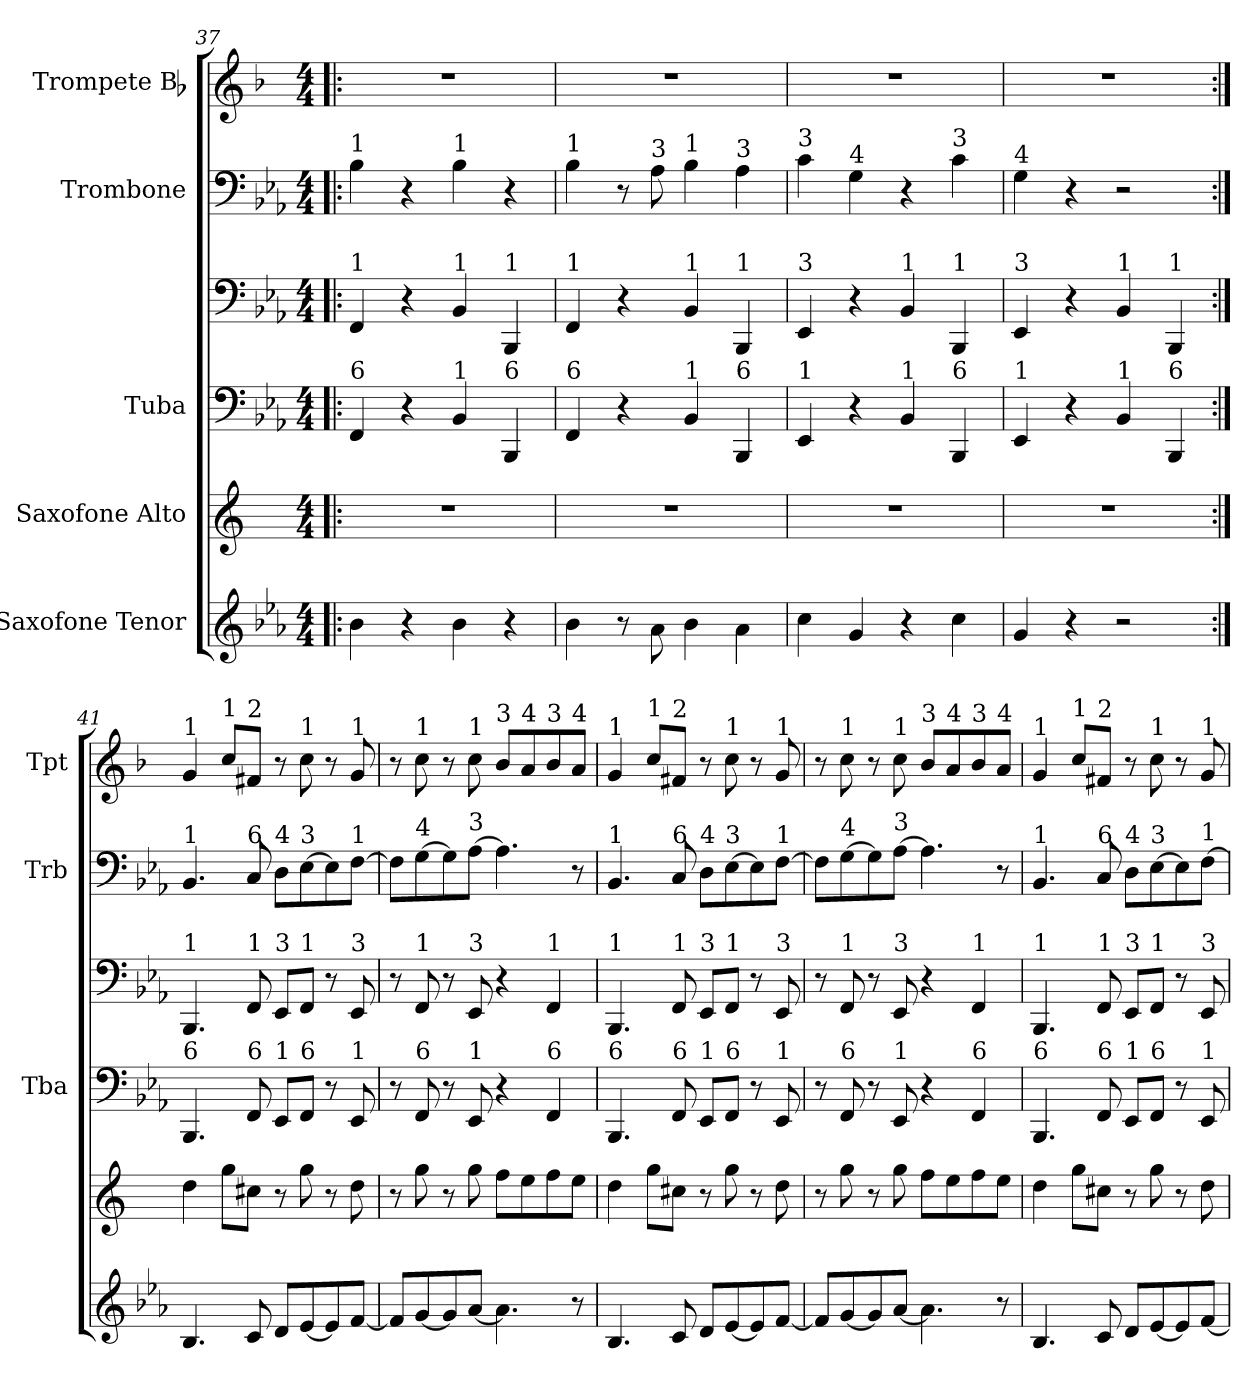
**kern	**kern	**kern	**kern	**kern	**kern
*part5	*part4	*part3	*part3	*part2	*part1
*staff6	*staff5	*staff4	*staff3	*staff2	*staff1
*I"Saxofone Tenor	*I"Saxofone Alto	*I"Tuba	*	*I"Trombone	*I"Trompete Bb
*	*	*I'Tba	*	*I'Trb	*I'Tpt
*clefG2	*clefG2	*clefF4	*clefF4	*clefF4	*clefG2
*ITrd8c14	*ITrd5c9	*	*	*	*ITrd1c2
*k[b-e-a-]	*k[b-e-a-]	*k[b-e-a-]	*k[b-e-a-]	*k[b-e-a-]	*k[b-e-a-]
*M4/4	*M4/4	*M4/4	*M4/4	*M4/4	*M4/4
=37!|:	=37!|:	=37!|:	=37!|:	=37!|:	=37!|:
!	!	!	!	!LO:TX:a:t=1	!
!	!	!	!LO:TX:a:t=1	!	!
!	!	!LO:TX:a:t=6	!	!	!
4B-\	1r	4FF/	4FF/	4B-\	1r
4r	.	4r	4r	4r	.
!	!	!	!	!LO:TX:a:t=1	!
!	!	!	!LO:TX:a:t=1	!	!
!	!	!LO:TX:a:t=1	!	!	!
4B-\	.	4BB-/	4BB-/	4B-\	.
!	!	!	!LO:TX:a:t=1	!	!
!	!	!LO:TX:a:t=6	!	!	!
4r	.	4BBB-/	4BBB-/	4r	.
=38	=38	=38	=38	=38	=38
!	!	!	!	!LO:TX:a:t=1	!
!	!	!	!LO:TX:a:t=1	!	!
!	!	!LO:TX:a:t=6	!	!	!
4B-\	1r	4FF/	4FF/	4B-\	1r
8r	.	4r	4r	8r	.
!	!	!	!	!LO:TX:a:t=3	!
8A-\	.	.	.	8A-\	.
!	!	!	!	!LO:TX:a:t=1	!
!	!	!	!LO:TX:a:t=1	!	!
!	!	!LO:TX:a:t=1	!	!	!
4B-\	.	4BB-/	4BB-/	4B-\	.
!	!	!	!	!LO:TX:a:t=3	!
!	!	!	!LO:TX:a:t=1	!	!
!	!	!LO:TX:a:t=6	!	!	!
4A-\	.	4BBB-/	4BBB-/	4A-\	.
!!LO:LB:g=z
=39	=39	=39	=39	=39	=39
!	!	!	!	!LO:TX:a:t=3	!
!	!	!	!LO:TX:a:t=3	!	!
!	!	!LO:TX:a:t=1	!	!	!
4c\	1r	4EE-/	4EE-/	4c\	1r
!	!	!	!	!LO:TX:a:t=4	!
4G/	.	4r	4r	4G\	.
!	!	!	!LO:TX:a:t=1	!	!
!	!	!LO:TX:a:t=1	!	!	!
4r	.	4BB-/	4BB-/	4r	.
!	!	!	!	!LO:TX:a:t=3	!
!	!	!	!LO:TX:a:t=1	!	!
!	!	!LO:TX:a:t=6	!	!	!
4c\	.	4BBB-/	4BBB-/	4c\	.
=40	=40	=40	=40	=40	=40
!	!	!	!	!LO:TX:a:t=4	!
!	!	!	!LO:TX:a:t=3	!	!
!	!	!LO:TX:a:t=1	!	!	!
4G/	1r	4EE-/	4EE-/	4G\	1r
4r	.	4r	4r	4r	.
!	!	!	!LO:TX:a:t=1	!	!
!	!	!LO:TX:a:t=1	!	!	!
2r	.	4BB-/	4BB-/	2r	.
!	!	!	!LO:TX:a:t=1	!	!
!	!	!LO:TX:a:t=6	!	!	!
.	.	4BBB-/	4BBB-/	.	.
=41:|!	=41:|!	=41:|!	=41:|!	=41:|!	=41:|!
!	!	!	!	!	!LO:TX:a:t=1
!	!	!	!	!LO:TX:a:t=1	!
!	!	!	!LO:TX:a:t=1	!	!
!	!	!LO:TX:a:t=6	!	!	!
4.BB-/	4f\	4.BBB-/	4.BBB-/	4.BB-/	4f/
!	!	!	!	!	!LO:TX:a:t=1
.	8b-\L	.	.	.	8b-/L
!	!	!	!	!	!LO:TX:a:t=2
!	!	!	!	!LO:TX:a:t=6	!
!	!	!	!LO:TX:a:t=1	!	!
!	!	!LO:TX:a:t=6	!	!	!
8C/	8en\J	8FF/	8FF/	8C/	8en/J
!	!	!	!	!LO:TX:a:t=4	!
!	!	!	!LO:TX:a:t=3	!	!
!	!	!LO:TX:a:t=1	!	!	!
8D/L	8r	8EE-/L	8EE-/L	8D\L	8r
!	!	!	!	!	!LO:TX:a:t=1
!	!	!	!	!LO:TX:a:t=3	!
!	!	!	!LO:TX:a:t=1	!	!
!	!	!LO:TX:a:t=6	!	!	!
[8E-/	8b-\	8FF/J	8FF/J	[8E-\	8b-\
8E-/]	8r	8r	8r	8E-\]	8r
!	!	!	!	!	!LO:TX:a:t=1
!	!	!	!	!LO:TX:a:t=1	!
!	!	!	!LO:TX:a:t=3	!	!
!	!	!LO:TX:a:t=1	!	!	!
[8F/J	8f\	8EE-/	8EE-/	[8F\J	8f/
=42	=42	=42	=42	=42	=42
8F/L]	8r	8r	8r	8F\L]	8r
!	!	!	!	!	!LO:TX:a:t=1
!	!	!	!	!LO:TX:a:t=4	!
!	!	!	!LO:TX:a:t=1	!	!
!	!	!LO:TX:a:t=6	!	!	!
[8G/	8b-\	8FF/	8FF/	[8G\	8b-\
8G/]	8r	8r	8r	8G\]	8r
!	!	!	!	!	!LO:TX:a:t=1
!	!	!	!	!LO:TX:a:t=3	!
!	!	!	!LO:TX:a:t=3	!	!
!	!	!LO:TX:a:t=1	!	!	!
[8A-/J	8b-\	8EE-/	8EE-/	[8A-\J	8b-\
!	!	!	!	!	!LO:TX:a:t=3
4.A-\]	8a-\L	4r	4r	4.A-\]	8a-/L
!	!	!	!	!	!LO:TX:a:t=4
.	8g\	.	.	.	8g/
!	!	!	!	!	!LO:TX:a:t=3
!	!	!	!LO:TX:a:t=1	!	!
!	!	!LO:TX:a:t=6	!	!	!
.	8a-\	4FF/	4FF/	.	8a-/
!	!	!	!	!	!LO:TX:a:t=4
8r	8g\J	.	.	8r	8g/J
=43	=43	=43	=43	=43	=43
!	!	!	!	!	!LO:TX:a:t=1
!	!	!	!	!LO:TX:a:t=1	!
!	!	!	!LO:TX:a:t=1	!	!
!	!	!LO:TX:a:t=6	!	!	!
4.BB-/	4f\	4.BBB-/	4.BBB-/	4.BB-/	4f/
!	!	!	!	!	!LO:TX:a:t=1
.	8b-\L	.	.	.	8b-/L
!	!	!	!	!	!LO:TX:a:t=2
!	!	!	!	!LO:TX:a:t=6	!
!	!	!	!LO:TX:a:t=1	!	!
!	!	!LO:TX:a:t=6	!	!	!
8C/	8en\J	8FF/	8FF/	8C/	8en/J
!	!	!	!	!LO:TX:a:t=4	!
!	!	!	!LO:TX:a:t=3	!	!
!	!	!LO:TX:a:t=1	!	!	!
8D/L	8r	8EE-/L	8EE-/L	8D\L	8r
!	!	!	!	!	!LO:TX:a:t=1
!	!	!	!	!LO:TX:a:t=3	!
!	!	!	!LO:TX:a:t=1	!	!
!	!	!LO:TX:a:t=6	!	!	!
[8E-/	8b-\	8FF/J	8FF/J	[8E-\	8b-\
8E-/]	8r	8r	8r	8E-\]	8r
!	!	!	!	!	!LO:TX:a:t=1
!	!	!	!	!LO:TX:a:t=1	!
!	!	!	!LO:TX:a:t=3	!	!
!	!	!LO:TX:a:t=1	!	!	!
[8F/J	8f\	8EE-/	8EE-/	[8F\J	8f/
!!LO:PB:g=z
=44	=44	=44	=44	=44	=44
8F/L]	8r	8r	8r	8F\L]	8r
!	!	!	!	!	!LO:TX:a:t=1
!	!	!	!	!LO:TX:a:t=4	!
!	!	!	!LO:TX:a:t=1	!	!
!	!	!LO:TX:a:t=6	!	!	!
[8G/	8b-\	8FF/	8FF/	[8G\	8b-\
8G/]	8r	8r	8r	8G\]	8r
!	!	!	!	!	!LO:TX:a:t=1
!	!	!	!	!LO:TX:a:t=3	!
!	!	!	!LO:TX:a:t=3	!	!
!	!	!LO:TX:a:t=1	!	!	!
[8A-/J	8b-\	8EE-/	8EE-/	[8A-\J	8b-\
!	!	!	!	!	!LO:TX:a:t=3
4.A-\]	8a-\L	4r	4r	4.A-\]	8a-/L
!	!	!	!	!	!LO:TX:a:t=4
.	8g\	.	.	.	8g/
!	!	!	!	!	!LO:TX:a:t=3
!	!	!	!LO:TX:a:t=1	!	!
!	!	!LO:TX:a:t=6	!	!	!
.	8a-\	4FF/	4FF/	.	8a-/
!	!	!	!	!	!LO:TX:a:t=4
8r	8g\J	.	.	8r	8g/J
=45	=45	=45	=45	=45	=45
!	!	!	!	!	!LO:TX:a:t=1
!	!	!	!	!LO:TX:a:t=1	!
!	!	!	!LO:TX:a:t=1	!	!
!	!	!LO:TX:a:t=6	!	!	!
4.BB-/	4f\	4.BBB-/	4.BBB-/	4.BB-/	4f/
!	!	!	!	!	!LO:TX:a:t=1
.	8b-\L	.	.	.	8b-/L
!	!	!	!	!	!LO:TX:a:t=2
!	!	!	!	!LO:TX:a:t=6	!
!	!	!	!LO:TX:a:t=1	!	!
!	!	!LO:TX:a:t=6	!	!	!
8C/	8en\J	8FF/	8FF/	8C/	8en/J
!	!	!	!	!LO:TX:a:t=4	!
!	!	!	!LO:TX:a:t=3	!	!
!	!	!LO:TX:a:t=1	!	!	!
8D/L	8r	8EE-/L	8EE-/L	8D\L	8r
!	!	!	!	!	!LO:TX:a:t=1
!	!	!	!	!LO:TX:a:t=3	!
!	!	!	!LO:TX:a:t=1	!	!
!	!	!LO:TX:a:t=6	!	!	!
[8E-/	8b-\	8FF/J	8FF/J	[8E-\	8b-\
8E-/]	8r	8r	8r	8E-\]	8r
!	!	!	!	!	!LO:TX:a:t=1
!	!	!	!	!LO:TX:a:t=1	!
!	!	!	!LO:TX:a:t=3	!	!
!	!	!LO:TX:a:t=1	!	!	!
[8F/J	8f\	8EE-/	8EE-/	[8F\J	8f/
=	=	=	=	=	=
*-	*-	*-	*-	*-	*-
